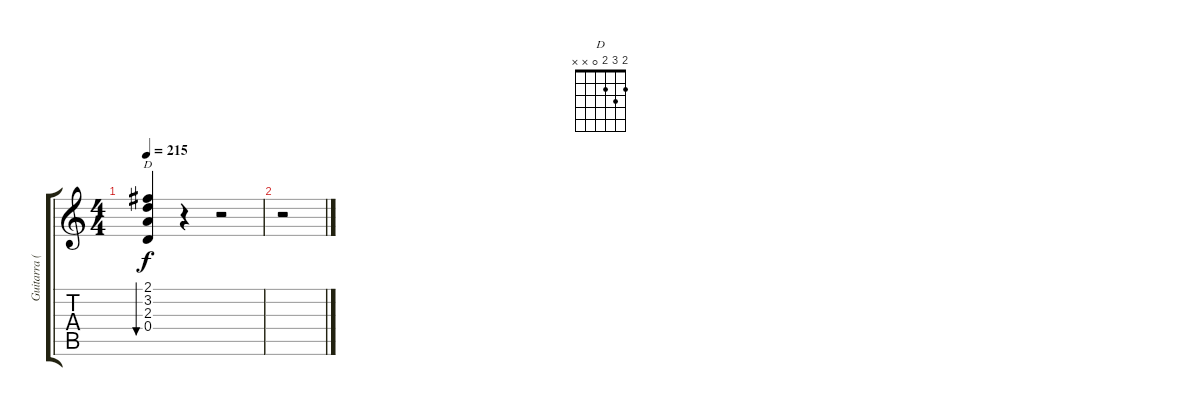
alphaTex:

\track ("Guitarra ( forma acústica)" "Guitarra (") {instrument acousticguitarsteel}
\staff {score tabs}
\tuning (E4 B3 G3 D3 A2 E2) {hide}
\chord ("D" 2 3 2 0 x x)
\ts (4 4)
\tempo 215
\clef g2
\ks c
(2.1 3.2 2.3 0.4).4{bu 240 ch "D" dy f} r.4 r.2 |
r.2
